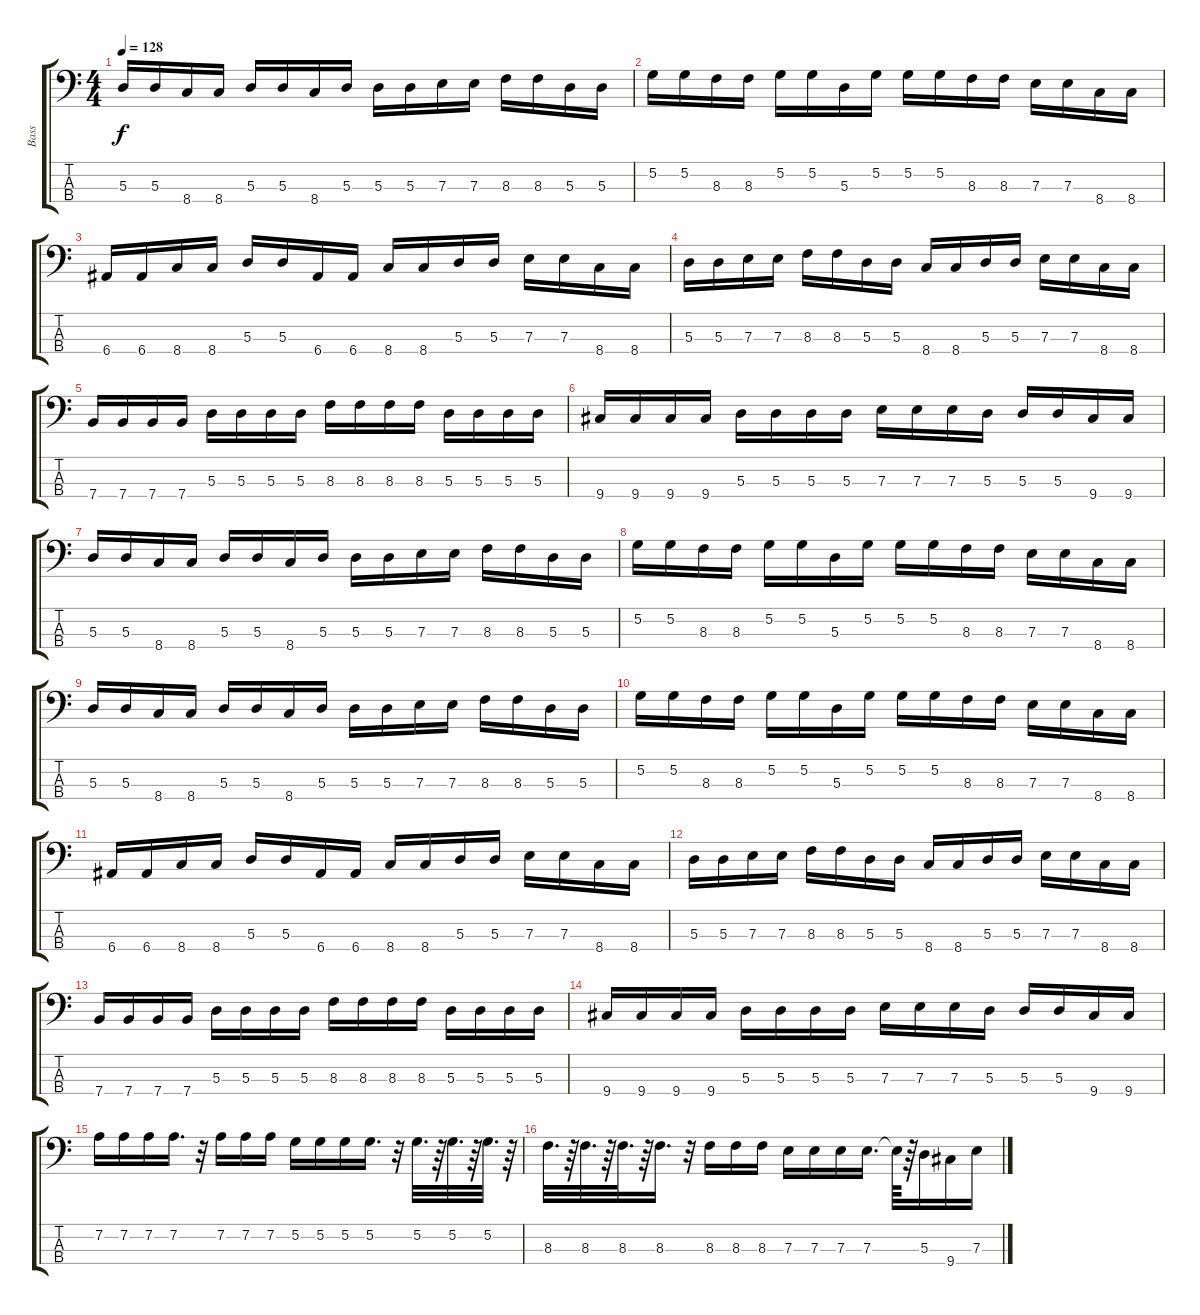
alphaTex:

\track ("Bass" "Bass") {instrument electricbassfinger}
\staff {score tabs}
\tuning (G2 D2 A1 E1) {hide}
\ts (4 4)
\tempo 128
\clef f4
\ks c
5.3.16{dy f} 5.3.16 8.4.16 8.4.16 5.3.16 5.3.16 8.4.16 5.3.16 5.3.16 5.3.16 7.3.16 7.3.16 8.3.16 8.3.16 5.3.16 5.3.16 |
5.2.16 5.2.16 8.3.16 8.3.16 5.2.16 5.2.16 5.3.16 5.2.16 5.2.16 5.2.16 8.3.16 8.3.16 7.3.16 7.3.16 8.4.16 8.4.16 |
6.4.16 6.4.16 8.4.16 8.4.16 5.3.16 5.3.16 6.4.16 6.4.16 8.4.16 8.4.16 5.3.16 5.3.16 7.3.16 7.3.16 8.4.16 8.4.16 |
5.3.16 5.3.16 7.3.16 7.3.16 8.3.16 8.3.16 5.3.16 5.3.16 8.4.16 8.4.16 5.3.16 5.3.16 7.3.16 7.3.16 8.4.16 8.4.16 |
7.4.16 7.4.16 7.4.16 7.4.16 5.3.16 5.3.16 5.3.16 5.3.16 8.3.16 8.3.16 8.3.16 8.3.16 5.3.16 5.3.16 5.3.16 5.3.16 |
9.4.16 9.4.16 9.4.16 9.4.16 5.3.16 5.3.16 5.3.16 5.3.16 7.3.16 7.3.16 7.3.16 5.3.16 5.3.16 5.3.16 9.4.16 9.4.16 |
5.3.16 5.3.16 8.4.16 8.4.16 5.3.16 5.3.16 8.4.16 5.3.16 5.3.16 5.3.16 7.3.16 7.3.16 8.3.16 8.3.16 5.3.16 5.3.16 |
5.2.16 5.2.16 8.3.16 8.3.16 5.2.16 5.2.16 5.3.16 5.2.16 5.2.16 5.2.16 8.3.16 8.3.16 7.3.16 7.3.16 8.4.16 8.4.16 |
5.3.16 5.3.16 8.4.16 8.4.16 5.3.16 5.3.16 8.4.16 5.3.16 5.3.16 5.3.16 7.3.16 7.3.16 8.3.16 8.3.16 5.3.16 5.3.16 |
5.2.16 5.2.16 8.3.16 8.3.16 5.2.16 5.2.16 5.3.16 5.2.16 5.2.16 5.2.16 8.3.16 8.3.16 7.3.16 7.3.16 8.4.16 8.4.16 |
6.4.16 6.4.16 8.4.16 8.4.16 5.3.16 5.3.16 6.4.16 6.4.16 8.4.16 8.4.16 5.3.16 5.3.16 7.3.16 7.3.16 8.4.16 8.4.16 |
5.3.16 5.3.16 7.3.16 7.3.16 8.3.16 8.3.16 5.3.16 5.3.16 8.4.16 8.4.16 5.3.16 5.3.16 7.3.16 7.3.16 8.4.16 8.4.16 |
7.4.16 7.4.16 7.4.16 7.4.16 5.3.16 5.3.16 5.3.16 5.3.16 8.3.16 8.3.16 8.3.16 8.3.16 5.3.16 5.3.16 5.3.16 5.3.16 |
9.4.16 9.4.16 9.4.16 9.4.16 5.3.16 5.3.16 5.3.16 5.3.16 7.3.16 7.3.16 7.3.16 5.3.16 5.3.16 5.3.16 9.4.16 9.4.16 |
7.2.16 7.2.16 7.2.16 7.2.16{d} r.32 7.2.16 7.2.16 7.2.16 5.2.16 5.2.16 5.2.16 5.2.16{d} r.32 5.2.32{d} r.64 5.2.32{d} r.64 5.2.32{d} r.64 |
8.3.32{d} r.64 8.3.32{d} r.64 8.3.32{d} r.64 8.3.16{d} r.32 8.3.16 8.3.16 8.3.16 7.3.16 7.3.16 7.3.16 7.3.16{d} 7.3{t}.64 r.64 5.3.16 9.4.16 7.3.16
